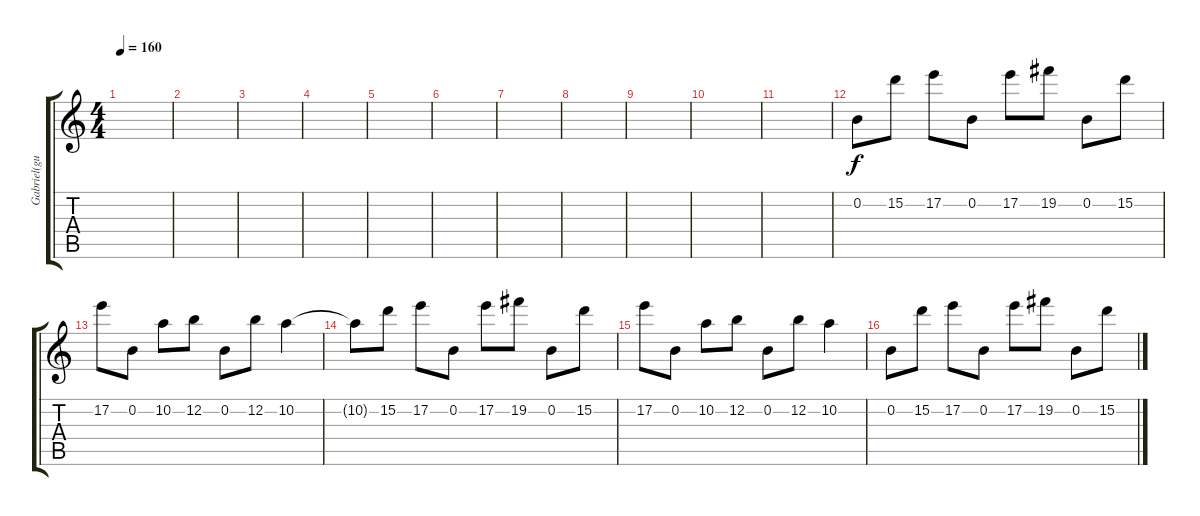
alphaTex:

\track ("Gabriel(guitarra extra)" "Gabriel(gu") {instrument distortionguitar}
\staff {score tabs}
\tuning (E4 B3 G3 D3 A2 D2) {hide}
\ts (4 4)
\tempo 160
\clef g2
\ks c
|
|
|
|
|
|
|
|
|
|
|
0.2.8 15.2.8 17.2.8 0.2.8 17.2.8 19.2.8 0.2.8 15.2.8 |
17.2.8 0.2.8 10.2.8 12.2.8 0.2.8 12.2.8 10.2.4 |
10.2{t}.8 15.2.8 17.2.8 0.2.8 17.2.8 19.2.8 0.2.8 15.2.8 |
17.2.8 0.2.8 10.2.8 12.2.8 0.2.8 12.2.8 10.2.4 |
0.2.8 15.2.8 17.2.8 0.2.8 17.2.8 19.2.8 0.2.8 15.2.8
